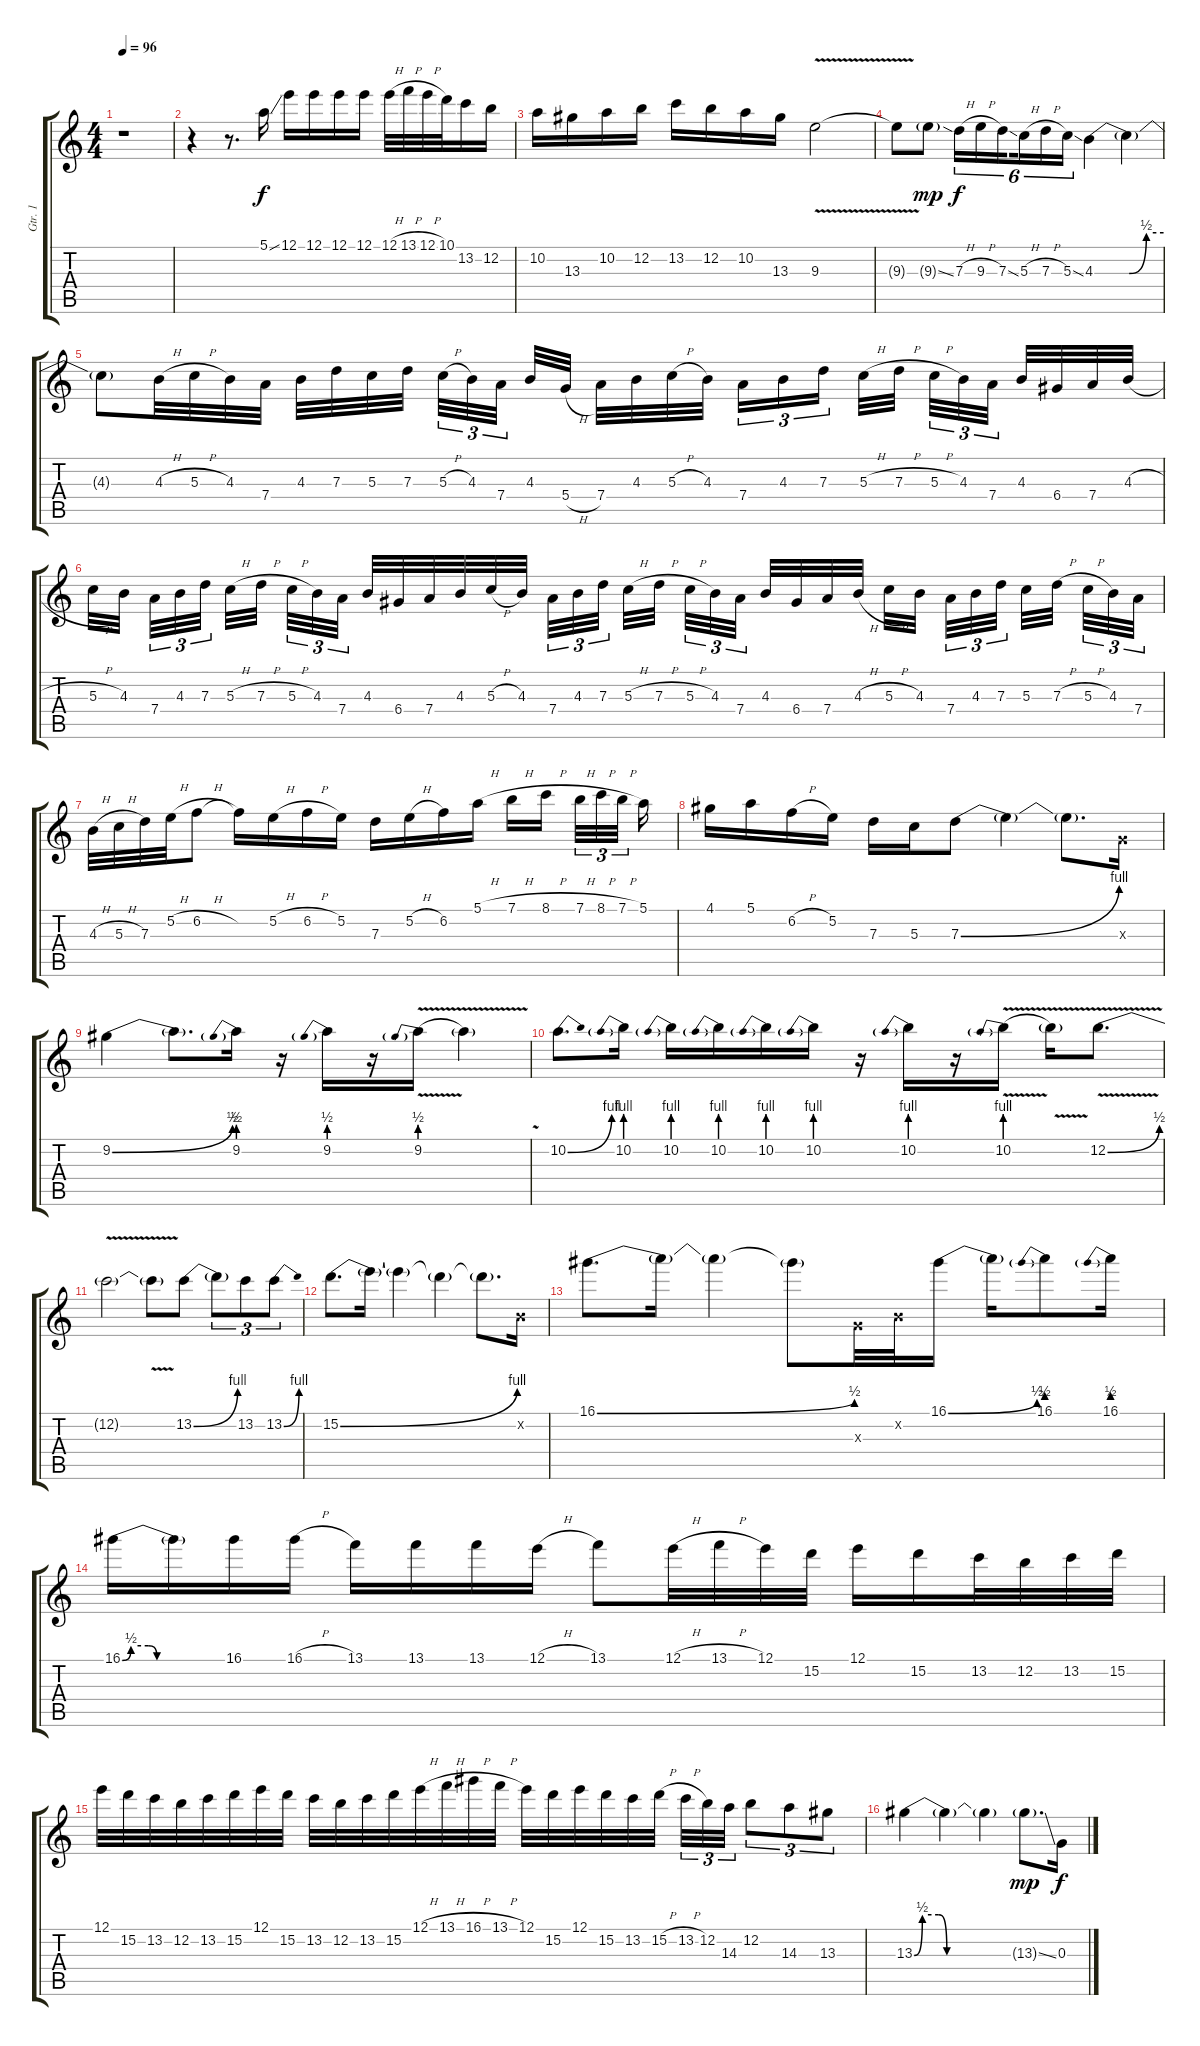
\track ("Gtr. 1" "Gtr. 1") {instrument distortionguitar}
\staff {score tabs}
\tuning (E4 B3 G3 D3 A2 E2) {hide}
\ts (4 4)
\tempo 96
\clef g2
\ks c
r.1{dy f instrument distortionguitar} |
r.4 r.8{d} 5.1{ss}.16 12.1.16 12.1.16 12.1.16 12.1.16 12.1{h}.32 13.1{h}.32 12.1{h}.32 10.1.32 13.2.16 12.2.16 |
10.2.16 13.3.16 10.2.16 12.2.16 13.2.16 12.2.16 10.2.16 13.3.16 9.3{v}.2 |
9.3{t}.8 9.3{ss g}.8{dy mp} 7.3{h}.16{tu (6 4) dy f} 9.3{h}.16{tu (6 4)} 7.3{ss}.16{tu (6 4) beam splitsecondary} 5.3{h}.16{tu (6 4)} 7.3{h}.16{tu (6 4)} 5.3{ss}.16{tu (6 4)} 4.3{be (custom 0 0 30 0 45 2 60 2)}.4 4.3{t}.4 |
4.3{t}.8 4.3{h}.32 5.3{h}.32 4.3.32 7.4.32 4.3.32 7.3.32 5.3.32 7.3.32{beam splitsecondary} 5.3{h}.32{tu (3 2)} 4.3.32{tu (3 2)} 7.4.32{tu (3 2) beam splitsecondary} 4.3.32 5.4{h}.32 7.4.32 4.3.32 5.3{h}.32 4.3.32{beam splitsecondary} 7.4.16{tu (3 2)} 4.3.16{tu (3 2)} 7.3.16{tu (3 2)} 5.3{h}.32 7.3{h}.32{beam splitsecondary} 5.3{h}.32{tu (3 2)} 4.3.32{tu (3 2)} 7.4.32{tu (3 2) beam splitsecondary} 4.3.32 6.4.32 7.4.32 4.3{h}.32 |
5.3{h}.32 4.3.32{beam splitsecondary} 7.4.32{tu (3 2)} 4.3.32{tu (3 2)} 7.3.32{tu (3 2) beam splitsecondary} 5.3{h}.32 7.3{h}.32{beam splitsecondary} 5.3{h}.32{tu (3 2)} 4.3.32{tu (3 2)} 7.4.32{tu (3 2)} 4.3.32 6.4.32 7.4.32 4.3.32 5.3{h}.32 4.3.32{beam splitsecondary} 7.4.32{tu (3 2)} 4.3.32{tu (3 2)} 7.3.32{tu (3 2)} 5.3{h}.32 7.3{h}.32{beam splitsecondary} 5.3{h}.32{tu (3 2)} 4.3.32{tu (3 2)} 7.4.32{tu (3 2) beam splitsecondary} 4.3.32 6.4.32 7.4.32 4.3{h}.32 5.3{h}.32 4.3.32{beam splitsecondary} 7.4.32{tu (3 2)} 4.3.32{tu (3 2)} 7.3.32{tu (3 2) beam splitsecondary} 5.3.32 7.3{h}.32{beam splitsecondary} 5.3{h}.32{tu (3 2)} 4.3.32{tu (3 2)} 7.4.32{tu (3 2)} |
4.3{h}.32 5.3{h}.32 7.3.32 5.2{h}.32 6.2{h}.8 6.2{t}.16 5.2{h}.16 6.2{h}.16 5.2.16 7.3.16 5.2{h}.16 6.2.16 5.1{h}.16 7.1{h}.16 8.1{h}.16{beam splitsecondary} 7.1{h}.32{tu (3 2)} 8.1{h}.32{tu (3 2)} 7.1{h}.32{tu (3 2) beam splitsecondary} 5.1.16 |
4.1.16 5.1.16 6.2{h}.16 5.2.16 7.3.16 5.3.16 7.3{be (bend 0 0 60 4)}.8 7.3{t}.4 7.3{t}.8{d} 0.3{x}.16 |
9.2{be (bend 0 0 60 2)}.4 9.2{t}.8{d} 9.2{be (prebend 0 2 60 2)}.16 r.16 9.2{be (prebend 0 2 60 2)}.16 r.16 9.2{be (prebend 0 2 60 2) v}.16 9.2{v t}.4 |
10.2{be (bend 0 0 60 4)}.8{d} 10.2{be (prebend 0 4 60 4)}.16 10.2{be (prebend 0 4 60 4)}.16 10.2{be (prebend 0 4 60 4)}.16 10.2{be (prebend 0 4 60 4)}.16 10.2{be (prebend 0 4 60 4)}.16 r.16 10.2{be (prebend 0 4 60 4)}.16 r.16 10.2{be (prebend 0 4 60 4) v}.16 10.2{v t}.16 12.2{be (bend 0 0 60 2) v}.8{d} |
12.2{v t}.2 12.2{v t}.8 13.2{be (bend 0 0 60 4)}.8 13.2{t}.8{tu (3 2)} 13.2.8{tu (3 2)} 13.2{be (bend 0 0 60 4)}.8{tu (3 2)} |
15.2{be (bend 0 0 60 4)}.8{d} 15.2{t}.16 15.2{t}.4 15.2{t}.4 15.2{t}.8{d} 0.2{x}.16 |
16.1{be (bend 0 0 60 2)}.8{d} 16.1{t}.16 16.1{t}.4 16.1{t}.8 0.3{x}.32 0.2{x}.32 16.1{be (bend 0 0 60 2)}.16 16.1{t}.16 16.1{be (prebend 0 2 60 2)}.8 16.1{be (prebend 0 2 60 2)}.16 |
16.1{be (custom 0 0 5 2 15 2 20 0 45 0 60 0)}.16 16.1{t}.16 16.1.16 16.1{h}.16 13.1.16 13.1.16 13.1.16 12.1{h}.16 13.1.8 12.1{h}.32 13.1{h}.32 12.1.32 15.2.32 12.1.16 15.2.16 13.2.32 12.2.32 13.2.32 15.2.32 |
12.1.32 15.2.32 13.2.32 12.2.32 13.2.32 15.2.32 12.1.32 15.2.32 13.2.32 12.2.32 13.2.32 15.2.32 12.1{h}.32 13.1{h}.32 16.1{h}.32 13.1{h}.32 12.1.32 15.2.32 12.1.32 15.2.32 13.2.32 15.2{h}.32{beam splitsecondary} 13.2{h}.32{tu (3 2)} 12.2.32{tu (3 2)} 14.3.32{tu (3 2)} 12.2.8{tu (3 2)} 14.3.8{tu (3 2)} 13.3.8{tu (3 2)} |
13.3{be (custom 0 0 5 2 15 2 20 0 30 0 45 0 60 0)}.4 13.3{t}.4 13.3{t}.4 13.3{ss g}.8{d dy mp} 0.3.16{dy f}
